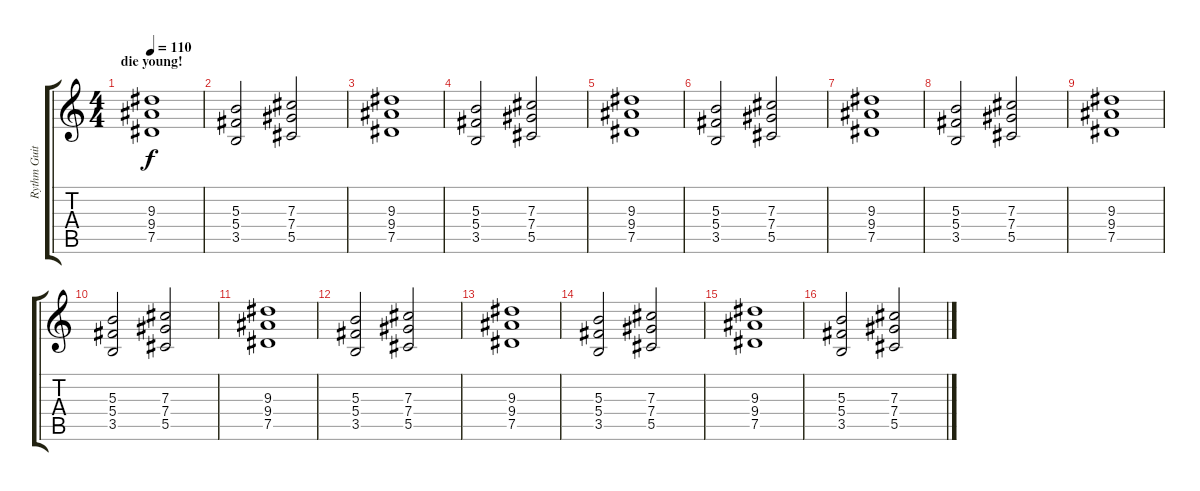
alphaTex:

\track ("Rythm Guitar" "Rythm Guit") {instrument distortionguitar}
\staff {score tabs}
\tuning (Eb4 Bb3 Gb3 Db3 Ab2 Eb2) {hide}
\ts (4 4)
\section ("" "die young!")
\tempo 110
\clef g2
\ks c
(9.3 9.4 7.5).1{dy f} |
(5.3 5.4 3.5).2 (7.3 7.4 5.5).2 |
(9.3 9.4 7.5).1 |
(5.3 5.4 3.5).2 (7.3 7.4 5.5).2 |
(9.3 9.4 7.5).1 |
(5.3 5.4 3.5).2 (7.3 7.4 5.5).2 |
(9.3 9.4 7.5).1 |
(5.3 5.4 3.5).2 (7.3 7.4 5.5).2 |
(9.3 9.4 7.5).1 |
(5.3 5.4 3.5).2 (7.3 7.4 5.5).2 |
(9.3 9.4 7.5).1 |
(5.3 5.4 3.5).2 (7.3 7.4 5.5).2 |
(9.3 9.4 7.5).1 |
(5.3 5.4 3.5).2 (7.3 7.4 5.5).2 |
(9.3 9.4 7.5).1 |
(5.3 5.4 3.5).2 (7.3 7.4 5.5).2
